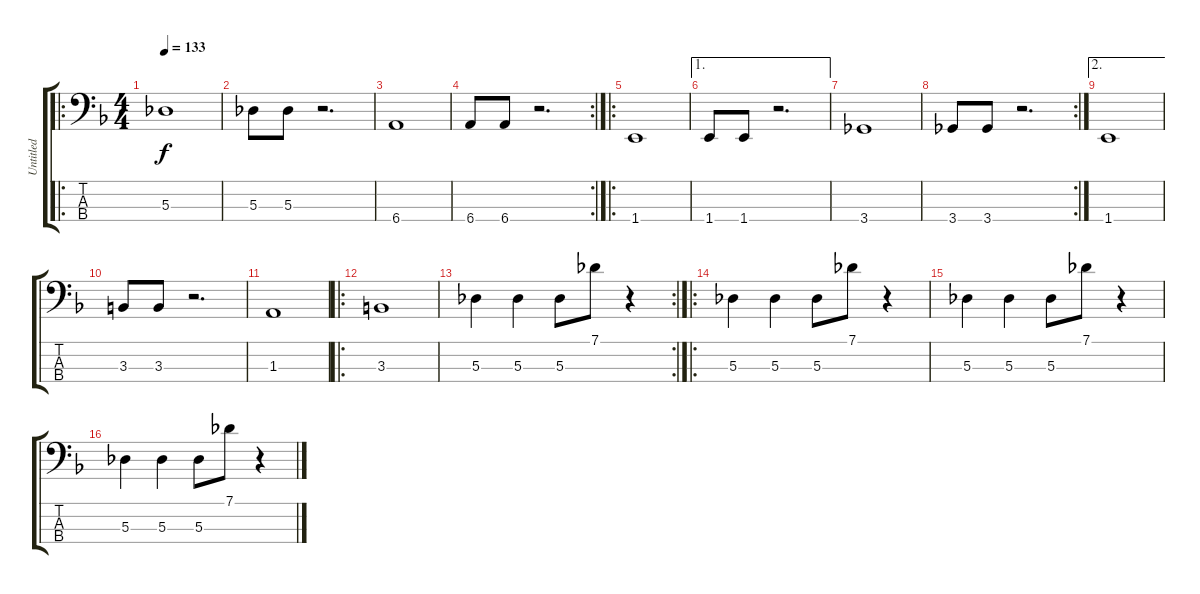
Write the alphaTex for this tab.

\track ("Untitled" "Untitled") {instrument electricbassfinger}
\staff {score tabs}
\tuning (Gb2 Db2 Ab1 Eb1) {hide}
\ro
\ts (4 4)
\tempo 133
\clef f4
\ks f
5.3.1{dy f instrument electricbassfinger} |
5.3.8 5.3.8 r.2{d} |
6.4.1 |
\rc 2
6.4.8 6.4.8 r.2{d} |
\ro
1.4.1 |
\ae 1
1.4.8 1.4.8 r.2{d} |
3.4.1 |
\rc 2
3.4.8 3.4.8 r.2{d} |
\ae 2
1.4.1 |
3.3.8 3.3.8 r.2{d} |
1.3.1 |
\ro
3.3.1 |
\rc 2
5.3.4 5.3.4 5.3.8 7.1.8 r.4 |
\ro
5.3.4 5.3.4 5.3.8 7.1.8 r.4 |
5.3.4 5.3.4 5.3.8 7.1.8 r.4 |
5.3.4 5.3.4 5.3.8 7.1.8 r.4
